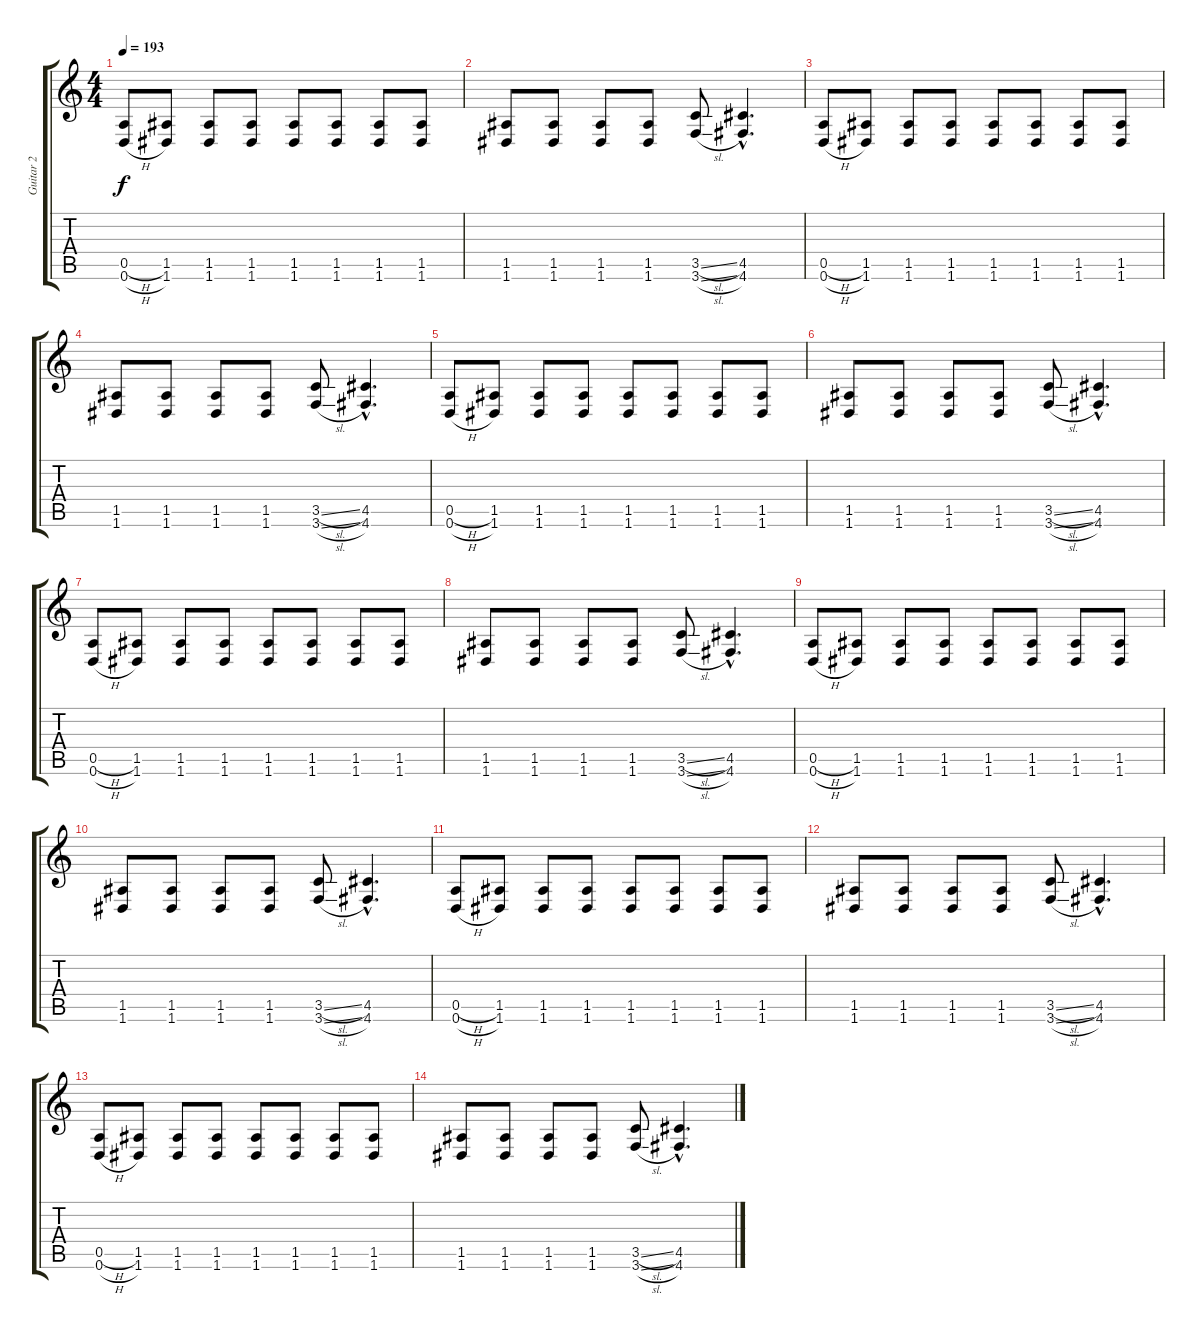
\track ("Guitar 2" "Guitar 2") {instrument overdrivenguitar}
\staff {score tabs}
\tuning (E4 B3 G3 D3 A2 D2) {hide}
\ts (4 4)
\tempo 193
\clef g2
\ks c
(0.5{h} 0.6{h}).8{dy f} (1.5 1.6).8 (1.5 1.6).8 (1.5 1.6).8 (1.5 1.6).8 (1.5 1.6).8 (1.5 1.6).8 (1.5 1.6).8 |
(1.5 1.6).8 (1.5 1.6).8 (1.5 1.6).8 (1.5 1.6).8 (3.5{sl} 3.6{sl}).8 (4.5{hac} 4.6{hac}).4{d} |
(0.5{h} 0.6{h}).8 (1.5 1.6).8 (1.5 1.6).8 (1.5 1.6).8 (1.5 1.6).8 (1.5 1.6).8 (1.5 1.6).8 (1.5 1.6).8 |
(1.5 1.6).8 (1.5 1.6).8 (1.5 1.6).8 (1.5 1.6).8 (3.5{sl} 3.6{sl}).8 (4.5{hac} 4.6{hac}).4{d} |
(0.5{h} 0.6{h}).8 (1.5 1.6).8 (1.5 1.6).8 (1.5 1.6).8 (1.5 1.6).8 (1.5 1.6).8 (1.5 1.6).8 (1.5 1.6).8 |
(1.5 1.6).8 (1.5 1.6).8 (1.5 1.6).8 (1.5 1.6).8 (3.5{sl} 3.6{sl}).8 (4.5{hac} 4.6{hac}).4{d} |
(0.5{h} 0.6{h}).8 (1.5 1.6).8 (1.5 1.6).8 (1.5 1.6).8 (1.5 1.6).8 (1.5 1.6).8 (1.5 1.6).8 (1.5 1.6).8 |
(1.5 1.6).8 (1.5 1.6).8 (1.5 1.6).8 (1.5 1.6).8 (3.5{sl} 3.6{sl}).8 (4.5{hac} 4.6{hac}).4{d} |
(0.5{h} 0.6{h}).8 (1.5 1.6).8 (1.5 1.6).8 (1.5 1.6).8 (1.5 1.6).8 (1.5 1.6).8 (1.5 1.6).8 (1.5 1.6).8 |
(1.5 1.6).8 (1.5 1.6).8 (1.5 1.6).8 (1.5 1.6).8 (3.5{sl} 3.6{sl}).8 (4.5{hac} 4.6{hac}).4{d} |
(0.5{h} 0.6{h}).8 (1.5 1.6).8 (1.5 1.6).8 (1.5 1.6).8 (1.5 1.6).8 (1.5 1.6).8 (1.5 1.6).8 (1.5 1.6).8 |
(1.5 1.6).8 (1.5 1.6).8 (1.5 1.6).8 (1.5 1.6).8 (3.5{sl} 3.6{sl}).8 (4.5{hac} 4.6{hac}).4{d} |
(0.5{h} 0.6{h}).8 (1.5 1.6).8 (1.5 1.6).8 (1.5 1.6).8 (1.5 1.6).8 (1.5 1.6).8 (1.5 1.6).8 (1.5 1.6).8 |
(1.5 1.6).8 (1.5 1.6).8 (1.5 1.6).8 (1.5 1.6).8 (3.5{sl} 3.6{sl}).8 (4.5{hac} 4.6{hac}).4{d}
